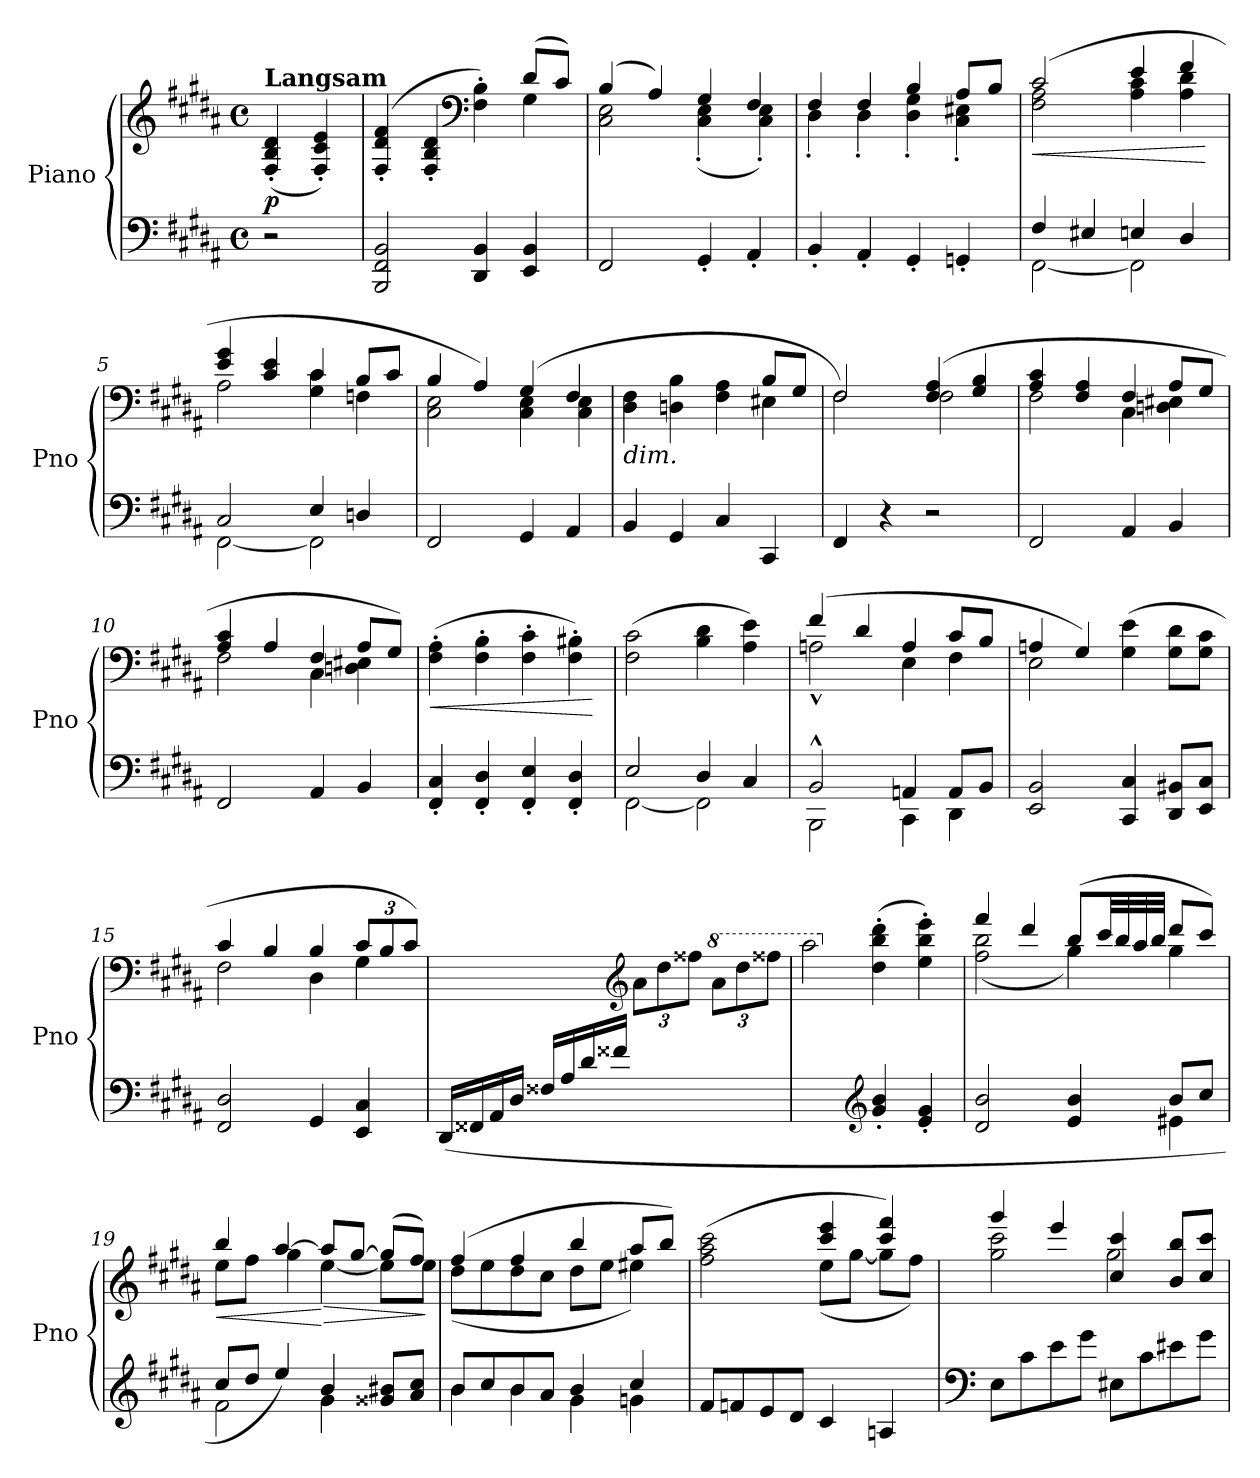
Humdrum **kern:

**kern	**kern	**dynam
*part1	*part1	*part1
*staff2	*staff1	*staff1/2
*I"Piano	*	*
*I'Pno	*	*
*clefF4	*clefG2	*
*k[f#c#g#d#a#]	*k[f#c#g#d#a#]	*
*M4/4	*M4/4	*
*met(c)	*met(c)	*
=	=	=
!	!LO:TX:a:B:t=Langsam	!
!	!	!LO:DY:b
2r	(<4F#/' 4B/' 4d#/'	p
.	4F#/' 4c#/' 4e/')	.
=1	=1	=1
*	*^	*
2BBB/ 2FF#/ 2BB/	2rddyy	(<4F#/' 4d#/' 4f#/'	.
.	.	4F#/' 4B/' 4d#/'	.
*	*clefF4	*	*
4DD#/ 4BB/	4rAyy	4F#\' 4B\')	.
4EE/ 4BB/	(>8d#/L	4G#\	.
.	8c#/J)	.	.
=2	=2	=2	=2
2FF#/	(>4B/	2C#\ 2E\	.
.	4A#/)	.	.
4GG#'/	4G#/	(<4C#\' 4E\'	.
4AA#'/	4F#/	4C#\' 4E\')	.
=3	=3	=3	=3
4BB'/	4F#/	4D#'\	.
4AA#'/	4F#/	4D#'\	.
4GG#'/	4B/	4D#\' 4G#\'	.
4GGn'/	8A#/L	4C#\' 4E#X\'	.
.	8B/J	.	.
=4	=4	=4	=4
*^	*	*	*
!	!	!	!	!LO:HP:b
4F#/	[2FF#\	(>2c#/	2F#\ 2A#\	<
4E#X/	.	.	.	.
4En/	2FF#\]	4e/	4A#\ 4c#\	.
4D#/	.	4f#/	4A#\ 4d#\	.
*v	*v	*	*	*
*	*v	*v	*
.	.	[
!!LO:LB:g=z
=5	=5	=5
*^	*^	*
2C#/	[2FF#\	4e/ 4g#/	2A#\	.
.	.	4c#/ 4e/	.	.
4E/	2FF#\]	4c#/	4G#\ 4c#\	.
4Dn/	.	8B/L	4Fn\	.
.	.	8c#/J	.	.
*v	*v	*	*	*
=6	=6	=6	=6
2FF#/	4B/	2C#\ 2E\	.
.	4A#/)	.	.
4GG#/	(>4G#/	4C#\ 4E\	.
4AA#/	4F#/	4C#\ 4E\	.
=7	=7	=7	=7
!	!LO:TX:b:i:t=dim.	!	!
4BB/	2.ryy	4D#\ 4F#\	.
4GG#/	.	4Dn\ 4B\	.
4C#/	.	4F#\ 4A#\	.
4CC#/	8B/L	4E#X\	.
.	8G#/J	.	.
=8	=8	=8	=8
4FF#/	2F#/	2F#\)	.
4r	.	.	.
2r	(>4F#/ 4A#/	2F#\	.
.	4G#/ 4B/	.	.
=9	=9	=9	=9
2FF#/	4A#/ 4c#/	2F#\	.
.	4F#/ 4A#/	.	.
4AA#/	4F#/	4C#\	.
4BB/	8A#/L	4Dn\ 4E#X\	.
.	8G#/J	.	.
!!LO:LB:g=z	!!
=10	=10	=10	=10
2FF#/	4A#/ 4c#/	2F#\	.
.	4A#/	.	.
4AA#/	4F#/	4C#\	.
4BB/	8A#/L	4Dn\ 4E#X\	.
.	8G#/J)	.	.
*	*v	*v	*
=11	=11	=11
!	!	!LO:HP:b
4FF#/' 4C#/'	(>4F#\' 4A#\'	<
4FF#/' 4D#/'	4F#\' 4B\'	.
4FF#/' 4E/'	4F#\' 4c#\'	.
4FF#/' 4D#/'	4F#\' 4B#X\')	.
.	.	[
=12	=12	=12
*^	*	*
2E/	[2FF#\	(>2F#\ 2c#\	.
4D#/	2FF#\]	4B\ 4d#\	.
4C#/	.	4A#\ 4e\)	.
=13	=13	=13	=13
*	*	*^	*
2BB^^/	2BBB\	(>4f#/	2An^^\	.
.	.	4d#/	.	.
4AAn/	4CC#\	4A/	4E\	.
8AA/L	4DD#\	8c#/L	4F#\	.
8BB/J	.	8B/J	.	.
*v	*v	*	*	*
=14	=14	=14	=14
2EE/ 2BB/	4An/	2E\	.
.	4G#/)	.	.
4CC#/ 4C#/	(>4G#\ 4e\	2rBByy	.
8DD#/ 8BB#X/L	8G#\ 8d#\L	.	.
8EE/ 8C#/J	8G#\ 8c#\J	.	.
!!LO:LB:g=z	!!
=15	=15	=15	=15
2FF#/ 2D#/	4c#/	2F#\	.
.	4B/	.	.
4GG#/	4B/	4D#\	.
*	*Xbrackettup	*	*
4EE/ 4C#/	12c#/L	4G#\	.
.	12B/	.	.
.	12c#/J)	.	.
*	*v	*v	*
=16	=16	=16
(<16DD#/LL	2ryy	.
16FF##X/	.	.
16AA#/	.	.
16D#/JJ	.	.
16F##X/LL	.	.
16A#/	.	.
16d#/	.	.
16f##X/JJ	.	.
*	*clefG2	*
2ryy	12a#\L	.
.	12dd#\	.
.	12ff##X\J	.
*	*8va	*
.	12aa#\L	.
.	12ddd#\	.
.	12fff##X\J	.
=17	=17	=17
2ryy	2aaa#\)	.
*clefG2	*	*
*	*X8va	*
!	!	!LO:DY:b
!	!	!LO:DY:n=1:b
4g#/' 4b/'	(>4dd#\' 4bb\' 4ddd#\'	pp other-dynamics
4e/' 4g#/'	4ee\' 4bb\' 4eee\')	.
=18	=18	=18
*^	*^	*
2d#/ 2b/	2.ryy	4fff#/	(<2ff#\ 2bb\	.
.	.	4ddd#/	.	.
4e/ 4b/	.	(<8bb/L	4gg#\)	.
.	.	32ccc#/LL	.	.
.	.	32bb/	.	.
.	.	32aa#/	.	.
.	.	32bb/JJJ	.	.
8b/L	4e#X\	8ddd#/L	4gg#\	.
8cc#/J	.	8ccc#/J)	.	.
!!LO:LB:g=z	!!
=19	=19	=19	=19	=19
!	!	!	!	!LO:HP:b
8cc#/L	2f#\	4bb/	(>8ee\L	<
8dd#/J	.	.	8ff#\J	.
4ee/)	.	([4aa#/	4gg#\	.
!	!	!	!	!LO:HP:n=1:b
4b/	4g#\	8aa#/L]	[4ee\	[ >
.	.	[8gg#/J	.	.
8g##X/ 8b#X/L	4ryy	(>8gg#/L]	8ee\L]	.
8a#/ 8cc#/J	.	8ff#/J)	8ee\J	.
*v	*v	*	*	*
*	*v	*v	*
.	.	]
=20	=20	=20
*^	*^	*
8b/L	4b\	(>4ff#/	(<8dd#\L	.
8cc#/	.	.	8ee\	.
8b/	4b\	4ff#/	8dd#\	.
8a#/J	.	.	8cc#\J	.
4b/	4g#\	4bb/	8dd#\L	.
.	.	.	8ee\J	.
4cc#/	4gn\	8aa#/L	4ee#X\)	.
.	.	8bb/J)	.	.
*v	*v	*	*	*
=21	=21	=21	=21
8f#/L	(>2ff#\ 2aa#\ 2ccc#\	2ryy	.
8fn/	.	.	.
8e/	.	.	.
8d#/J	.	.	.
4c#/	4ccc#/ 4eee/	(<8ee\L	.
.	.	[8gg#\J	.
4An/	4ccc#/ 4fff#/)	8gg#\L]	.
.	.	8ff#\J)	.
!!LO:PB:g=z	!!
=22	=22	=22	=22
*clefF4	*	*	*
8E\L	4ggg#/	(>2gg#\ 2ccc#\	.
8c#\	.	.	.
8e\	4eee/	.	.
8g#\J)	.	.	.
8E#X\L	4cc#/ 4ccc#/	2gg#\	.
8c#\	.	.	.
8e#X\	8b/ 8bb/L	.	.
8g#\J	(8cc#/ 8ccc#/J	.	.
*	*v	*v	*
=	=	=
*-	*-	*-
